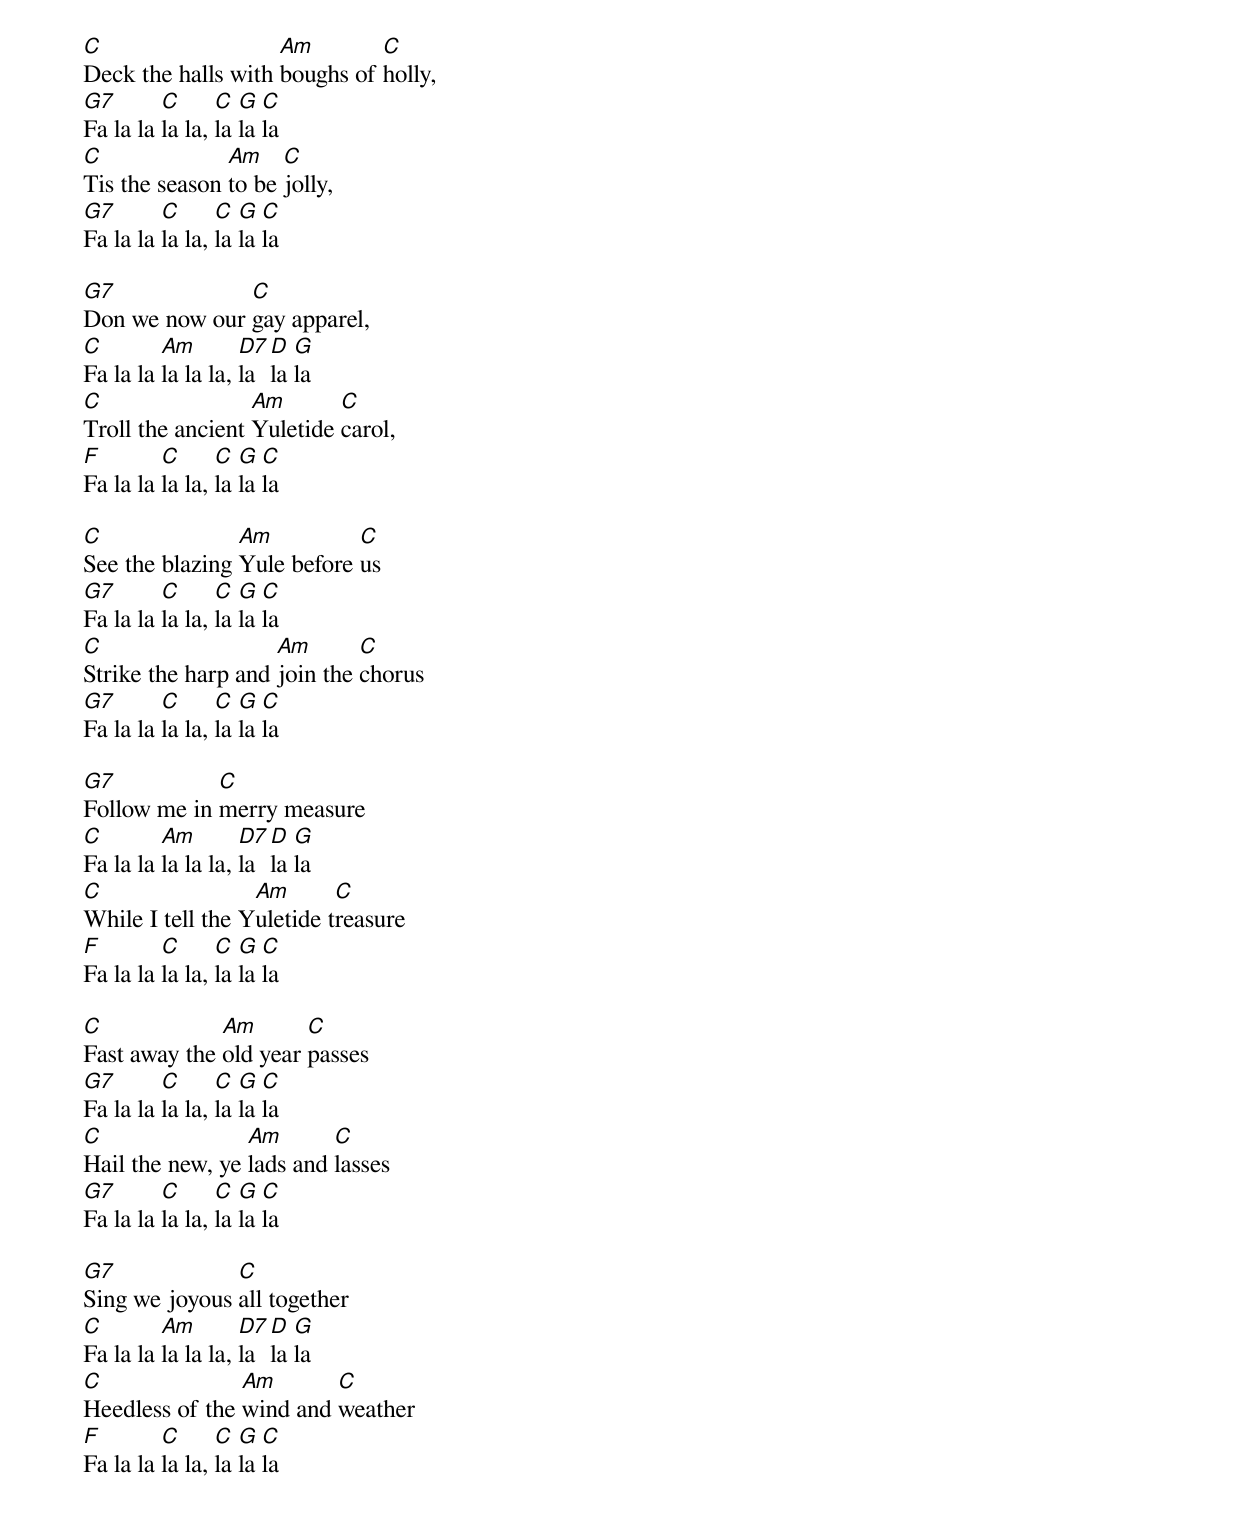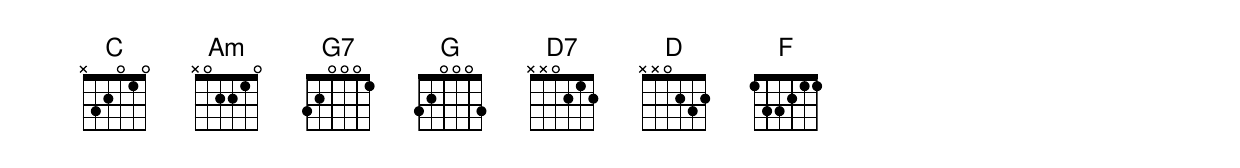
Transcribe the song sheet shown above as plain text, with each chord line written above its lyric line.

C                   Am        C
Deck the halls with boughs of holly,
G7       C      C  G  C
Fa la la la la, la la la
C              Am    C
Tis the season to be jolly,
G7       C      C  G  C
Fa la la la la, la la la

G7             C
Don we now our gay apparel,
C        Am        D7 D  G
Fa la la la la la, la la la
C                 Am       C
Troll the ancient Yuletide carol,
F        C      C  G  C
Fa la la la la, la la la

C               Am          C
See the blazing Yule before us
G7       C      C  G  C
Fa la la la la, la la la
C                   Am       C
Strike the harp and join the chorus
G7       C      C  G  C
Fa la la la la, la la la

G7           C
Follow me in merry measure
C        Am        D7 D  G
Fa la la la la la, la la la
C                 Am       C
While I tell the Yuletide treasure
F        C      C  G  C
Fa la la la la, la la la

C             Am       C
Fast away the old year passes
G7       C      C  G  C
Fa la la la la, la la la
C                Am       C
Hail the new, ye lads and lasses
G7       C      C  G  C
Fa la la la la, la la la

G7             C
Sing we joyous all together
C        Am        D7 D  G
Fa la la la la la, la la la
C               Am       C
Heedless of the wind and weather
F        C      C  G  C
Fa la la la la, la la la
